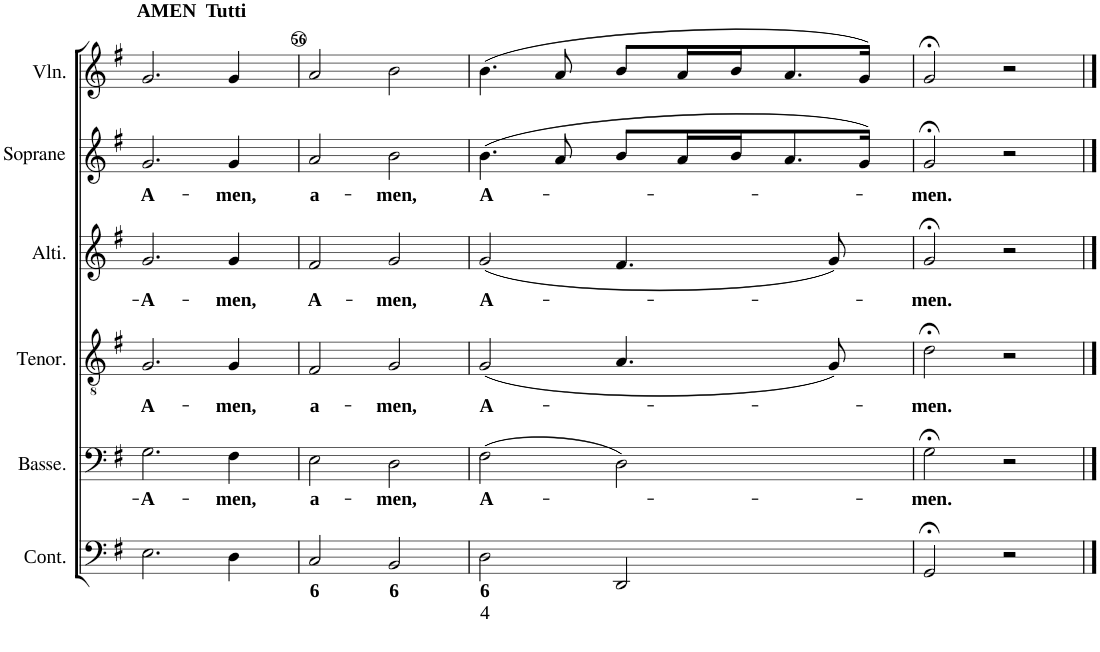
**kern	**text	**text	**kern	**text	**kern	**text	**kern	**text	**kern	**text	**kern
*part6	*part6	*part6	*part5	*part5	*part4	*part4	*part3	*part3	*part2	*part2	*part1
*staff6	*staff6	*staff6	*staff5	*staff5	*staff4	*staff4	*staff3	*staff3	*staff2	*staff2	*staff1
*I"Continuo	*	*	*I"Bass	*	*I"Tenor	*	*I"Alto	*	*I"Soprano	*	*I"Violin
*I'Cont.	*	*	*	*	*I'Tenor.	*	*	*	*	*	*I'Vln.
!!LO:PB:g=z
*clefF4	*	*	*clefF4	*	*clefGv2	*	*clefG2	*	*clefG2	*	*clefG2
*k[f#]	*	*	*k[f#]	*	*k[f#]	*	*k[f#]	*	*k[f#]	*	*k[f#]
*M2/2	*	*	*M2/2	*	*M2/2	*	*M2/2	*	*M2/2	*	*M2/2
*met(c|)	*	*	*met(c|)	*	*met(c|)	*	*met(c|)	*	*met(c|)	*	*met(c|)
=55	=55	=55	=55	=55	=55	=55	=55	=55	=55	=55	=55
!	!	!	!	!	!	!	!	!	!	!	!LO:TX:a:B:t=AMEN  Tutti
!	!	!	!	!LO:LY:b	!	!LO:LY:b	!	!LO:LY:b	!	!LO:LY:b	!
2.E\	.	.	2.G\	-A-	2.G/	A-	2.g/	A-	2.g/	A-	2.g/
!	!	!	!	!LO:LY:b	!	!LO:LY:b	!	!LO:LY:b	!	!LO:LY:b	!
4D\	.	.	4F#\	-men,	4G/	-men,	4g/	-men,	4g/	-men,	4g/
=56	=56	=56	=56	=56	=56	=56	=56	=56	=56	=56	=56
!	!LO:LY:b	!	!	!LO:LY:b	!	!LO:LY:b	!	!LO:LY:b	!	!LO:LY:b	!
2C/	6	.	2E\	a-	2F#/	a-	2f#/	A-	2a/	a-	2a/
!	!LO:LY:b	!	!	!LO:LY:b	!	!LO:LY:b	!	!LO:LY:b	!	!LO:LY:b	!
2BB/	6	.	2D\	-men,	2G/	-men,	2g/	-men,	2b\	-men,	2b\
=57	=57	=57	=57	=57	=57	=57	=57	=57	=57	=57	=57
!	!LO:LY:b	!LO:LY:b	!	!LO:LY:b	!	!LO:LY:b	!	!LO:LY:b	!	!LO:LY:b	!
2D\	6	4	(2F#\	A-	(2G/	A-	(2g/	A-	(4.b\	-A-	(4.b\
.	.	.	.	.	.	.	.	.	8a/	.	8a/
2DD/	.	.	2D\)	.	4.A/	.	4.f#/	.	8b/L	.	8b/L
.	.	.	.	.	.	.	.	.	16a/L	.	16a/L
.	.	.	.	.	.	.	.	.	16b/J	.	16b/J
.	.	.	.	.	.	.	.	.	8.a/	.	8.a/
.	.	.	.	.	8G/)	.	8g/)	.	.	.	.
.	.	.	.	.	.	.	.	.	16g/Jk)	.	16g/Jk)
=58	=58	=58	=58	=58	=58	=58	=58	=58	=58	=58	=58
!	!	!	!	!LO:LY:b	!	!LO:LY:b	!	!LO:LY:b	!	!LO:LY:b	!
2GG;</	.	.	2G;<\	-men.	2d;<\	-men.	2g;</	-men.	2g;</	-men.	2g;</
2r	.	.	2r	.	2r	.	2r	.	2r	.	2r
==	==	==	==	==	==	==	==	==	==	==	==
*-	*-	*-	*-	*-	*-	*-	*-	*-	*-	*-	*-
